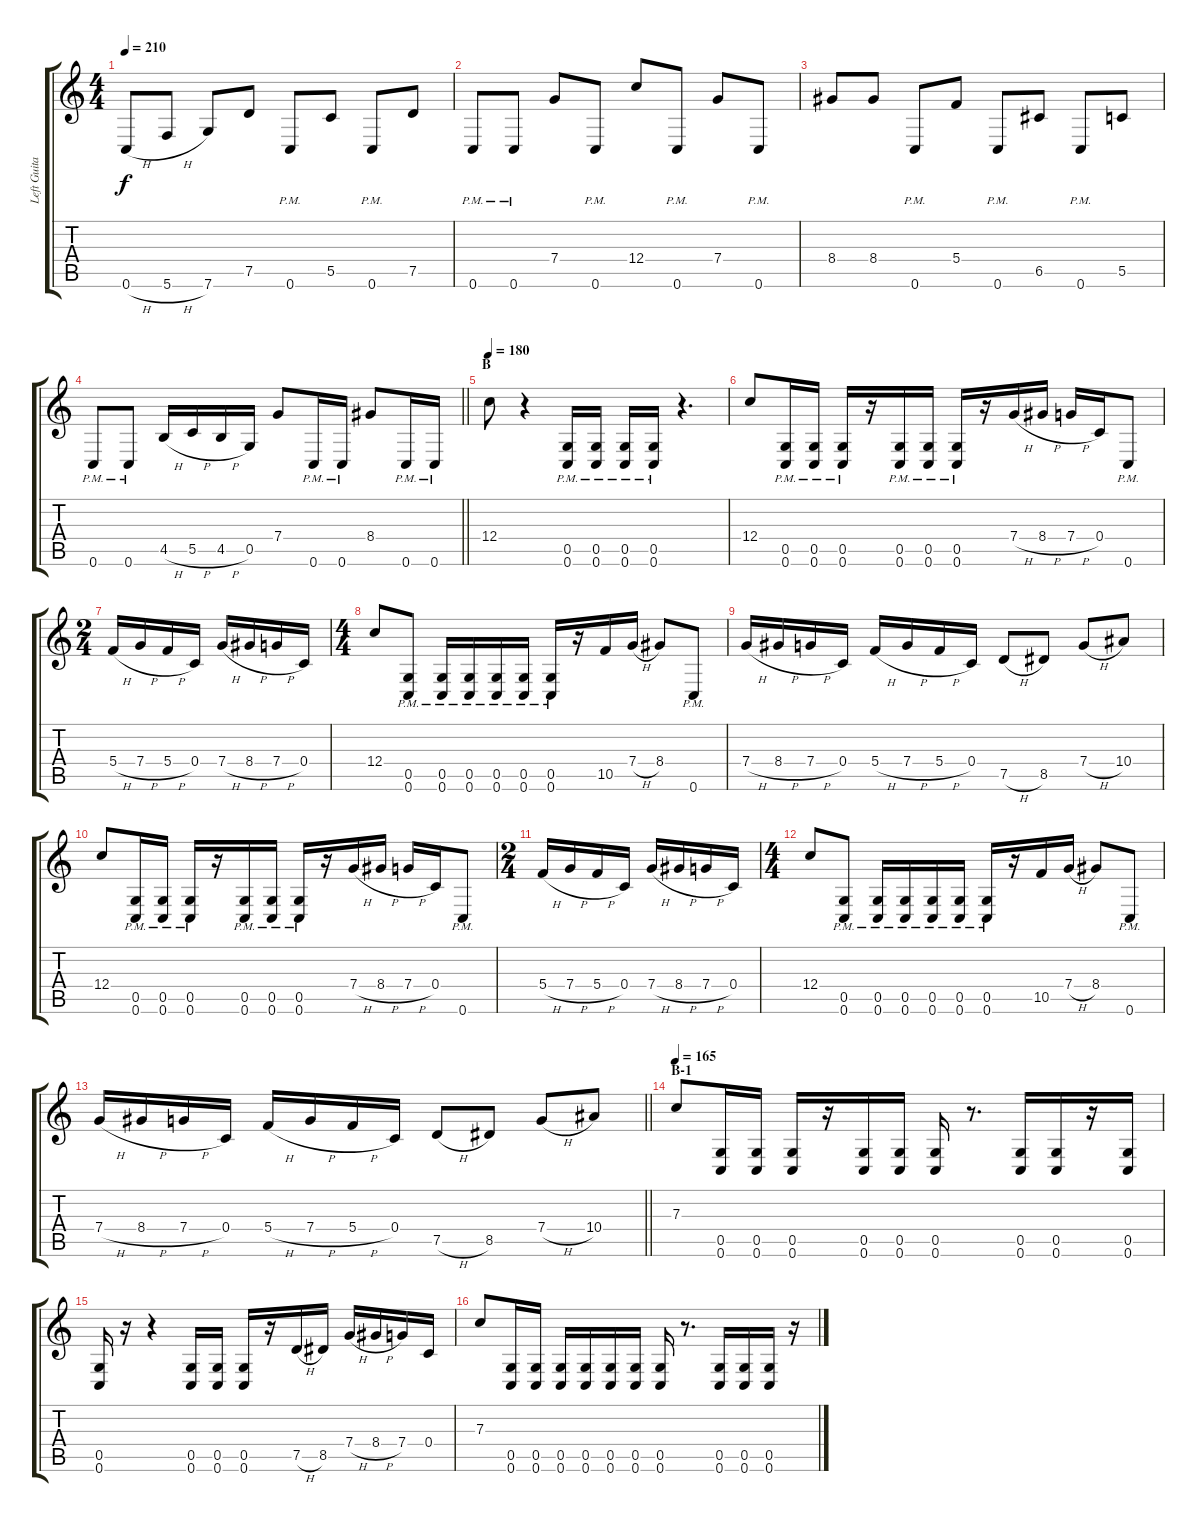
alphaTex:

\track ("Left Guitar" "Left Guita") {instrument distortionguitar}
\staff {score tabs}
\tuning (D4 A3 F3 C3 G2 C2) {hide}
\ts (4 4)
\tempo 210
\clef g2
\ks c
0.6{h}.8{dy f} 5.6{h}.8 7.6.8 7.5.8 0.6{pm}.8 5.5.8 0.6{pm}.8 7.5.8 |
0.6{pm}.8 0.6{pm}.8 7.4.8 0.6{pm}.8 12.4.8 0.6{pm}.8 7.4.8 0.6{pm}.8 |
8.4.8 8.4.8 0.6{pm}.8 5.4.8 0.6{pm}.8 6.5.8 0.6{pm}.8 5.5.8 |
\barLineRight lightlight
0.6{pm}.8 0.6{pm}.8 4.5{h}.16 5.5{h}.16 4.5{h}.16 0.5.16 7.4.8 0.6{pm}.16 0.6{pm}.16 8.4.8 0.6{pm}.16 0.6{pm}.16 |
\section ("" "B")
\tempo 180
12.4.8 r.4 (0.5{pm} 0.6{pm}).16 (0.5{pm} 0.6{pm}).16 (0.5{pm} 0.6{pm}).16 (0.5{pm} 0.6{pm}).16 r.4{d} |
12.4.8 (0.5{pm} 0.6{pm}).16 (0.5{pm} 0.6{pm}).16 (0.5{pm} 0.6{pm}).16 r.16 (0.5{pm} 0.6{pm}).16 (0.5{pm} 0.6{pm}).16 (0.5{pm} 0.6{pm}).16 r.16 7.4{h}.16 8.4{h}.16 7.4{h}.16 0.4.16 0.6{pm}.8 |
\ts (2 4)
5.4{h}.16 7.4{h}.16 5.4{h}.16 0.4.16 7.4{h}.16 8.4{h}.16 7.4{h}.16 0.4.16 |
\ts (4 4)
12.4.8 (0.5{pm} 0.6{pm}).8 (0.5 0.6{pm}).16 (0.5{pm} 0.6{pm}).16 (0.5{pm} 0.6{pm}).16 (0.5{pm} 0.6{pm}).16 (0.5{pm} 0.6{pm}).16 r.16 10.5.16 7.4{h}.16 8.4.8 0.6{pm}.8 |
7.4{h}.16 8.4{h}.16 7.4{h}.16 0.4.16 5.4{h}.16 7.4{h}.16 5.4{h}.16 0.4.16 7.5{h}.8 8.5.8 7.4{h}.8 10.4.8 |
12.4.8 (0.5{pm} 0.6{pm}).16 (0.5{pm} 0.6{pm}).16 (0.5{pm} 0.6{pm}).16 r.16 (0.5{pm} 0.6{pm}).16 (0.5{pm} 0.6{pm}).16 (0.5{pm} 0.6{pm}).16 r.16 7.4{h}.16 8.4{h}.16 7.4{h}.16 0.4.16 0.6{pm}.8 |
\ts (2 4)
5.4{h}.16 7.4{h}.16 5.4{h}.16 0.4.16 7.4{h}.16 8.4{h}.16 7.4{h}.16 0.4.16 |
\ts (4 4)
12.4.8 (0.5{pm} 0.6{pm}).8 (0.5 0.6{pm}).16 (0.5{pm} 0.6{pm}).16 (0.5{pm} 0.6{pm}).16 (0.5{pm} 0.6{pm}).16 (0.5{pm} 0.6{pm}).16 r.16 10.5.16 7.4{h}.16 8.4.8 0.6{pm}.8 |
\barLineRight lightlight
7.4{h}.16 8.4{h}.16 7.4{h}.16 0.4.16 5.4{h}.16 7.4{h}.16 5.4{h}.16 0.4.16 7.5{h}.8 8.5.8 7.4{h}.8 10.4.8 |
\section ("" "B-1")
\tempo 165
7.3.8 (0.5 0.6).16 (0.5 0.6).16 (0.5 0.6).16 r.16 (0.5 0.6).16 (0.5 0.6).16 (0.5 0.6).16 r.8{d} (0.5 0.6).16 (0.5 0.6).16 r.16 (0.5 0.6).16 |
(0.5 0.6).16 r.16 r.4 (0.5 0.6).16 (0.5 0.6).16 (0.5 0.6).16 r.16 7.5{h}.16 8.5.16 7.4{h}.16 8.4{h}.16 7.4.16 0.4.16 |
7.3.8 (0.5 0.6).16 (0.5 0.6).16 (0.5 0.6).16 (0.5 0.6).16 (0.5 0.6).16 (0.5 0.6).16 (0.5 0.6).16 r.8{d} (0.5 0.6).16 (0.5 0.6).16 (0.5 0.6).16 r.16
